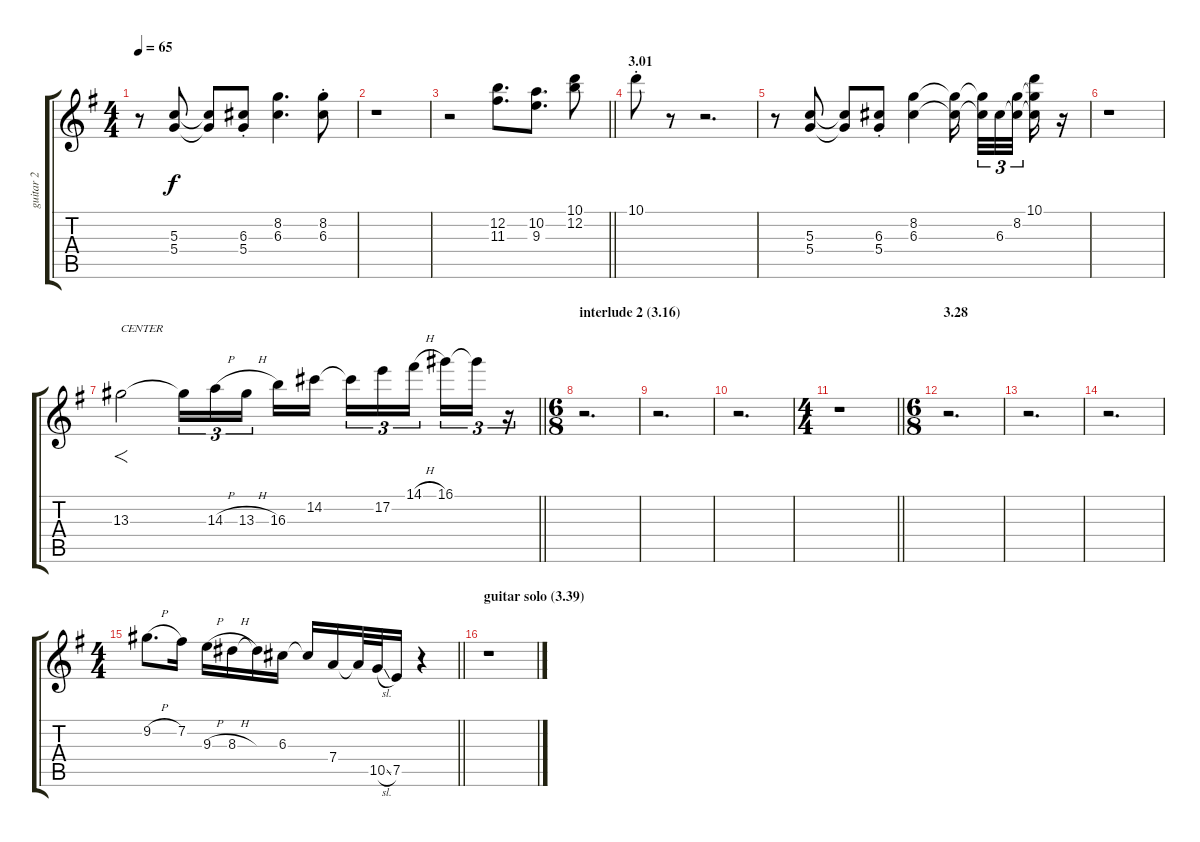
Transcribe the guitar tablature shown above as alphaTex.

\track ("guitar 2" "guitar 2") {instrument overdrivenguitar}
\staff {score tabs}
\tuning (E4 B3 G3 D3 A2 E2) {hide}
\ts (4 4)
\tempo 65
\clef g2
\ks g
r.8{dy f} (5.3 5.4).8 (5.3{t} 5.4{t}).8 (6.3{st} 5.4{st}).8 (8.2 6.3).4{d} (8.2{st} 6.3{st}).8 |
r.1 |
\barLineRight lightlight
r.2 (12.2 11.3).8{d} (10.2 9.3).8{d} (10.1 12.2).8 |
\section ("" "3.01")
10.1{st}.8 r.8 r.2{d} |
r.8 (5.3 5.4).8 (5.3{t} 5.4{t}).8 (6.3{st} 5.4{st}).8 (8.2 6.3).4 (8.2{t} 6.3{t}).16{beam splitsecondary} (8.2{t} 6.3{t}).32{tu (3 2)} 6.3.32{tu (3 2)} (8.2 6.3{t}).32{tu (3 2) beam splitsecondary} (10.1 8.2{t} 6.3{t}).16 r.16 |
r.1 |
\barLineRight lightlight
13.3.2{f txt "CENTER" balance 8} 13.3{t}.16{tu (3 2)} 14.3{h}.16{tu (3 2)} 13.3{h}.16{tu (3 2) beam splitsecondary} 16.3.16 14.2.16 14.2{t}.16{tu (3 2)} 17.2.16{tu (3 2)} 14.1{h}.16{tu (3 2) beam splitsecondary} 16.1.16{tu (3 2)} 16.1{t}.16{tu (3 2)} r.16{tu (3 2)} |
\ts (6 8)
\section ("" "interlude 2 (3.16)")
r.2{d} |
r.2{d} |
r.2{d} |
\ts (4 4)
\barLineRight lightlight
r.1 |
\ts (6 8)
\section ("" "3.28")
r.2{d} |
r.2{d} |
r.2{d} |
\ts (4 4)
\barLineRight lightlight
9.2{h}.8{d} 7.2.16 9.3{h}.16 8.3{h}.16 8.3{t}.16 6.3.16 6.3{t}.16 7.4.16 7.4{t}.32 10.5{sl}.32 7.5.16 r.4 |
\section ("" "guitar solo (3.39)")
r.1
